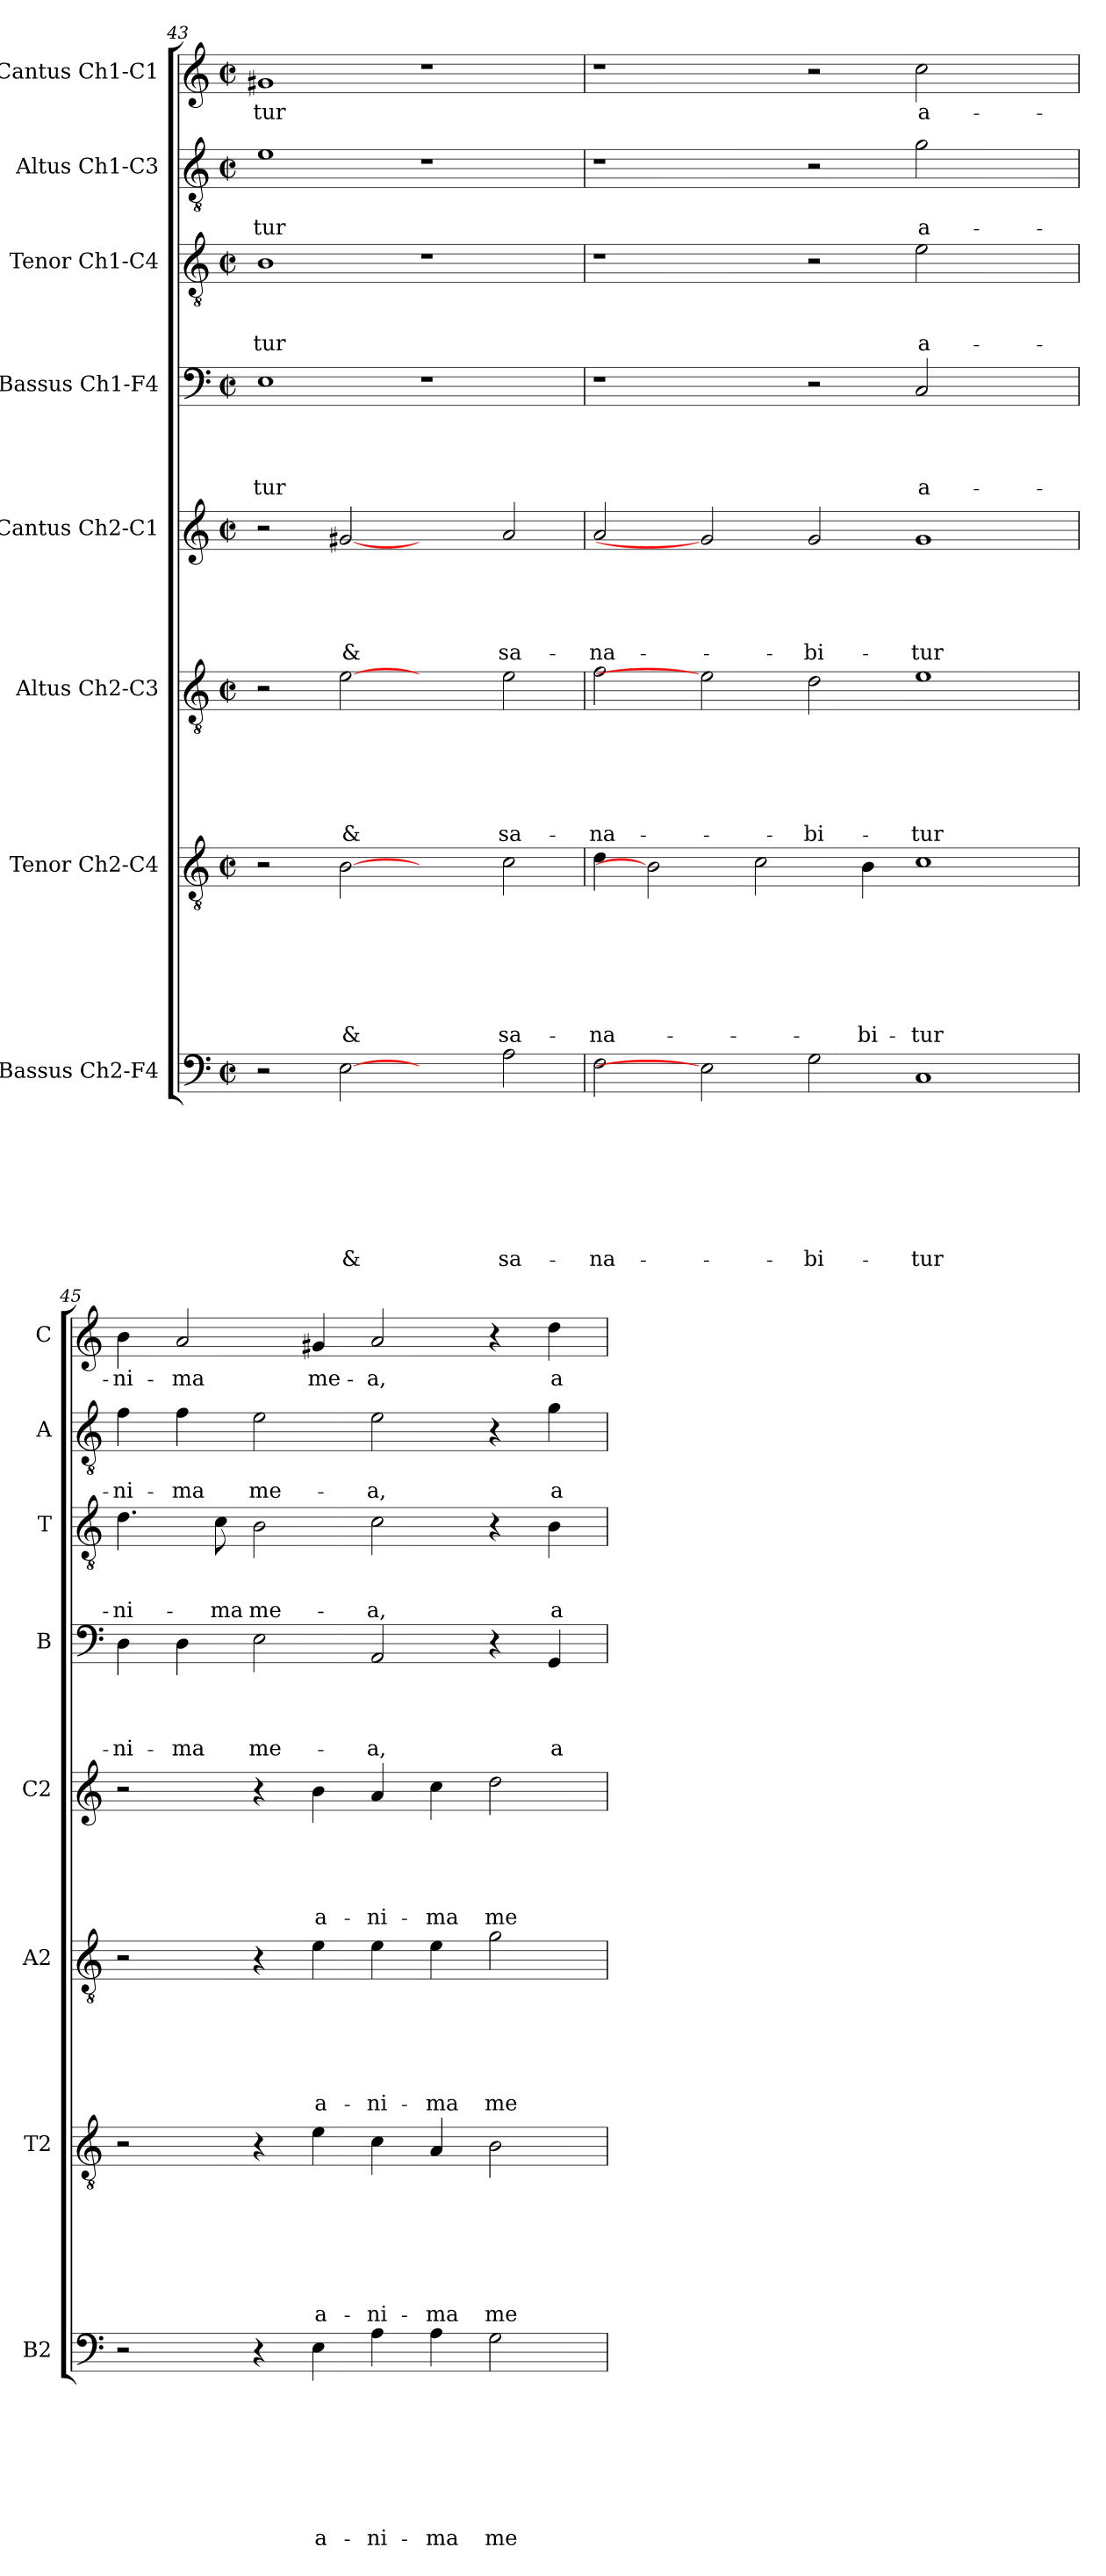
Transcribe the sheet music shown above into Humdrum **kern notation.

**kern	**text	**text	**text	**text	**text	**text	**text	**text	**kern	**text	**text	**text	**text	**text	**text	**text	**kern	**text	**text	**text	**text	**text	**text	**kern	**text	**text	**text	**text	**text	**kern	**text	**text	**text	**text	**kern	**text	**text	**text	**kern	**text	**text	**kern	**text
*part8	*part8	*part8	*part8	*part8	*part8	*part8	*part8	*part8	*part7	*part7	*part7	*part7	*part7	*part7	*part7	*part7	*part6	*part6	*part6	*part6	*part6	*part6	*part6	*part5	*part5	*part5	*part5	*part5	*part5	*part4	*part4	*part4	*part4	*part4	*part3	*part3	*part3	*part3	*part2	*part2	*part2	*part1	*part1
*staff8	*staff8	*staff8	*staff8	*staff8	*staff8	*staff8	*staff8	*staff8	*staff7	*staff7	*staff7	*staff7	*staff7	*staff7	*staff7	*staff7	*staff6	*staff6	*staff6	*staff6	*staff6	*staff6	*staff6	*staff5	*staff5	*staff5	*staff5	*staff5	*staff5	*staff4	*staff4	*staff4	*staff4	*staff4	*staff3	*staff3	*staff3	*staff3	*staff2	*staff2	*staff2	*staff1	*staff1
*I"Bassus Ch2-F4	*	*	*	*	*	*	*	*	*I"Tenor Ch2-C4	*	*	*	*	*	*	*	*I"Altus Ch2-C3	*	*	*	*	*	*	*I"Cantus Ch2-C1	*	*	*	*	*	*I"Bassus Ch1-F4	*	*	*	*	*I"Tenor Ch1-C4	*	*	*	*I"Altus Ch1-C3	*	*	*I"Cantus Ch1-C1	*
*I'B2	*	*	*	*	*	*	*	*	*I'T2	*	*	*	*	*	*	*	*I'A2	*	*	*	*	*	*	*I'C2	*	*	*	*	*	*I'B	*	*	*	*	*I'T	*	*	*	*I'A	*	*	*I'C	*
!!LO:LB:g=z
*clefF4	*	*	*	*	*	*	*	*	*clefGv2	*	*	*	*	*	*	*	*clefGv2	*	*	*	*	*	*	*clefG2	*	*	*	*	*	*clefF4	*	*	*	*	*clefGv2	*	*	*	*clefGv2	*	*	*clefG2	*
*k[]	*	*	*	*	*	*	*	*	*k[]	*	*	*	*	*	*	*	*k[]	*	*	*	*	*	*	*k[]	*	*	*	*	*	*k[]	*	*	*	*	*k[]	*	*	*	*k[]	*	*	*k[]	*
*C:	*	*	*	*	*	*	*	*	*C:	*	*	*	*	*	*	*	*C:	*	*	*	*	*	*	*C:	*	*	*	*	*	*C:	*	*	*	*	*C:	*	*	*	*C:	*	*	*C:	*
*M2/2	*	*	*	*	*	*	*	*	*M2/2	*	*	*	*	*	*	*	*M2/2	*	*	*	*	*	*	*M2/2	*	*	*	*	*	*M2/2	*	*	*	*	*M2/2	*	*	*	*M2/2	*	*	*M2/2	*
*met(c|)	*	*	*	*	*	*	*	*	*met(c|)	*	*	*	*	*	*	*	*met(c|)	*	*	*	*	*	*	*met(c|)	*	*	*	*	*	*met(c|)	*	*	*	*	*met(c|)	*	*	*	*met(c|)	*	*	*met(c|)	*
=43	=43	=43	=43	=43	=43	=43	=43	=43	=43	=43	=43	=43	=43	=43	=43	=43	=43	=43	=43	=43	=43	=43	=43	=43	=43	=43	=43	=43	=43	=43	=43	=43	=43	=43	=43	=43	=43	=43	=43	=43	=43	=43	=43
!	!	!	!	!	!	!	!	!	!	!	!	!	!	!	!	!	!	!	!	!	!	!	!	!	!	!	!	!	!	!	!	!	!	!LO:LY:b	!	!	!	!LO:LY:b	!	!	!LO:LY:b	!	!LO:LY:b
2r	.	.	.	.	.	.	.	.	2r	.	.	.	.	.	.	.	2r	.	.	.	.	.	.	2r	.	.	.	.	.	1E	.	.	.	-tur	1B	.	.	-tur	1e	.	-tur	1g#X	-tur
!	!	!	!	!	!	!	!	!LO:LY:b	!	!	!	!	!	!	!	!LO:LY:b	!	!	!	!	!	!	!LO:LY:b	!	!	!	!	!	!LO:LY:b	!	!	!	!	!	!	!	!	!	!	!	!	!	!
[2E	.	.	.	.	.	.	.	&	[2B	.	.	.	.	.	.	&	[2e	.	.	.	.	.	&	[2g#X	.	.	.	.	&	.	.	.	.	.	.	.	.	.	.	.	.	.	.
2ryy	.	.	.	.	.	.	.	.	2ryy	.	.	.	.	.	.	.	2ryy	.	.	.	.	.	.	2ryy	.	.	.	.	.	1r	.	.	.	.	1r	.	.	.	1r	.	.	1r	.
!	!	!	!	!	!	!	!	!LO:LY:b	!	!	!	!	!	!	!	!LO:LY:b	!	!	!	!	!	!	!LO:LY:b	!	!	!	!	!	!LO:LY:b	!	!	!	!	!	!	!	!	!	!	!	!	!	!
2A\	.	.	.	.	.	.	.	sa-	2c\	.	.	.	.	.	.	sa-	2e\	.	.	.	.	.	sa-	2a/	.	.	.	.	sa-	.	.	.	.	.	.	.	.	.	.	.	.	.	.
=44	=44	=44	=44	=44	=44	=44	=44	=44	=44	=44	=44	=44	=44	=44	=44	=44	=44	=44	=44	=44	=44	=44	=44	=44	=44	=44	=44	=44	=44	=44	=44	=44	=44	=44	=44	=44	=44	=44	=44	=44	=44	=44	=44
!	!	!	!	!	!	!	!	!LO:LY:b	!	!	!	!	!	!	!	!LO:LY:b	!	!	!	!	!	!	!LO:LY:b	!	!	!	!	!	!LO:LY:b	!	!	!	!	!	!	!	!	!	!	!	!	!	!
2F\	.	.	.	.	.	.	.	-na-	4d\	.	.	.	.	.	.	-na-	2f\	.	.	.	.	.	-na-	2a/	.	.	.	.	-na-	1r	.	.	.	.	1r	.	.	.	1r	.	.	1r	.
.	.	.	.	.	.	.	.	.	2B]	.	.	.	.	.	.	.	.	.	.	.	.	.	.	.	.	.	.	.	.	.	.	.	.	.	.	.	.	.	.	.	.	.	.
2E]	.	.	.	.	.	.	.	.	.	.	.	.	.	.	.	.	2e]	.	.	.	.	.	.	2g#]	.	.	.	.	.	.	.	.	.	.	.	.	.	.	.	.	.	.	.
.	.	.	.	.	.	.	.	.	2c\	.	.	.	.	.	.	.	.	.	.	.	.	.	.	.	.	.	.	.	.	.	.	.	.	.	.	.	.	.	.	.	.	.	.
!	!	!	!	!	!	!	!	!LO:LY:b	!	!	!	!	!	!	!	!	!	!	!	!	!	!	!LO:LY:b	!	!	!	!	!	!LO:LY:b	!	!	!	!	!	!	!	!	!	!	!	!	!	!
2G\	.	.	.	.	.	.	.	-bi-	.	.	.	.	.	.	.	.	2d\	.	.	.	.	.	-bi-	2g/	.	.	.	.	-bi-	2r	.	.	.	.	2r	.	.	.	2r	.	.	2r	.
!	!	!	!	!	!	!	!	!	!	!	!	!	!	!	!	!LO:LY:b	!	!	!	!	!	!	!	!	!	!	!	!	!	!	!	!	!	!	!	!	!	!	!	!	!	!	!
.	.	.	.	.	.	.	.	.	4B\	.	.	.	.	.	.	-bi-	.	.	.	.	.	.	.	.	.	.	.	.	.	.	.	.	.	.	.	.	.	.	.	.	.	.	.
!	!	!	!	!	!	!	!	!LO:LY:b	!	!	!	!	!	!	!	!LO:LY:b	!	!	!	!	!	!	!LO:LY:b	!	!	!	!	!	!LO:LY:b	!	!	!	!	!LO:LY:b	!	!	!	!LO:LY:b	!	!	!LO:LY:b	!	!LO:LY:b
1C	.	.	.	.	.	.	.	-tur	1c	.	.	.	.	.	.	-tur	1e	.	.	.	.	.	-tur	1g	.	.	.	.	-tur	2C/	.	.	.	a-	2e\	.	.	a-	2g\	.	a-	2cc\	a-
.	.	.	.	.	.	.	.	.	.	.	.	.	.	.	.	.	.	.	.	.	.	.	.	.	.	.	.	.	.	2ryy	.	.	.	.	2ryy	.	.	.	2ryy	.	.	2ryy	.
=45	=45	=45	=45	=45	=45	=45	=45	=45	=45	=45	=45	=45	=45	=45	=45	=45	=45	=45	=45	=45	=45	=45	=45	=45	=45	=45	=45	=45	=45	=45	=45	=45	=45	=45	=45	=45	=45	=45	=45	=45	=45	=45	=45
!	!	!	!	!	!	!	!	!	!	!	!	!	!	!	!	!	!	!	!	!	!	!	!	!	!	!	!	!	!	!	!	!	!	!LO:LY:b	!	!	!	!LO:LY:b	!	!	!LO:LY:b	!	!LO:LY:b
2r	.	.	.	.	.	.	.	.	2r	.	.	.	.	.	.	.	2r	.	.	.	.	.	.	2r	.	.	.	.	.	4D\	.	.	.	-ni-	4.d\	.	.	-ni-	4f\	.	-ni-	4b\	-ni-
!	!	!	!	!	!	!	!	!	!	!	!	!	!	!	!	!	!	!	!	!	!	!	!	!	!	!	!	!	!	!	!	!	!	!LO:LY:b	!	!	!	!	!	!	!LO:LY:b	!	!LO:LY:b
.	.	.	.	.	.	.	.	.	.	.	.	.	.	.	.	.	.	.	.	.	.	.	.	.	.	.	.	.	.	4D\	.	.	.	-ma	.	.	.	.	4f\	.	-ma	2a/	-ma
!	!	!	!	!	!	!	!	!	!	!	!	!	!	!	!	!	!	!	!	!	!	!	!	!	!	!	!	!	!	!	!	!	!	!	!	!	!	!LO:LY:b	!	!	!	!	!
.	.	.	.	.	.	.	.	.	.	.	.	.	.	.	.	.	.	.	.	.	.	.	.	.	.	.	.	.	.	.	.	.	.	.	8c\	.	.	-ma	.	.	.	.	.
!	!	!	!	!	!	!	!	!	!	!	!	!	!	!	!	!	!	!	!	!	!	!	!	!	!	!	!	!	!	!	!	!	!	!LO:LY:b	!	!	!	!LO:LY:b	!	!	!LO:LY:b	!	!
4r	.	.	.	.	.	.	.	.	4r	.	.	.	.	.	.	.	4r	.	.	.	.	.	.	4r	.	.	.	.	.	2E\	.	.	.	me-	2B\	.	.	me-	2e\	.	me-	.	.
!	!	!	!	!	!	!	!	!LO:LY:b	!	!	!	!	!	!	!	!LO:LY:b	!	!	!	!	!	!	!LO:LY:b	!	!	!	!	!	!LO:LY:b	!	!	!	!	!	!	!	!	!	!	!	!	!	!LO:LY:b
4E\	.	.	.	.	.	.	.	a-	4e\	.	.	.	.	.	.	a-	4e\	.	.	.	.	.	a-	4b\	.	.	.	.	a-	.	.	.	.	.	.	.	.	.	.	.	.	4g#X/	me-
!	!	!	!	!	!	!	!	!LO:LY:b	!	!	!	!	!	!	!	!LO:LY:b	!	!	!	!	!	!	!LO:LY:b	!	!	!	!	!	!LO:LY:b	!	!	!	!	!LO:LY:b	!	!	!	!LO:LY:b	!	!	!LO:LY:b	!	!LO:LY:b
4A\	.	.	.	.	.	.	.	-ni-	4c\	.	.	.	.	.	.	-ni-	4e\	.	.	.	.	.	-ni-	4a/	.	.	.	.	-ni-	2AA/	.	.	.	-a,	2c\	.	.	-a,	2e\	.	-a,	2a/	-a,
!	!	!	!	!	!	!	!	!LO:LY:b	!	!	!	!	!	!	!	!LO:LY:b	!	!	!	!	!	!	!LO:LY:b	!	!	!	!	!	!LO:LY:b	!	!	!	!	!	!	!	!	!	!	!	!	!	!
4A\	.	.	.	.	.	.	.	-ma	4A/	.	.	.	.	.	.	-ma	4e\	.	.	.	.	.	-ma	4cc\	.	.	.	.	-ma	.	.	.	.	.	.	.	.	.	.	.	.	.	.
!	!	!	!	!	!	!	!	!LO:LY:b	!	!	!	!	!	!	!	!LO:LY:b	!	!	!	!	!	!	!LO:LY:b	!	!	!	!	!	!LO:LY:b	!	!	!	!	!	!	!	!	!	!	!	!	!	!
2G\	.	.	.	.	.	.	.	me-	2B\	.	.	.	.	.	.	me-	2g\	.	.	.	.	.	me-	2dd\	.	.	.	.	me-	4r	.	.	.	.	4r	.	.	.	4r	.	.	4r	.
!	!	!	!	!	!	!	!	!	!	!	!	!	!	!	!	!	!	!	!	!	!	!	!	!	!	!	!	!	!	!	!	!	!	!LO:LY:b	!	!	!	!LO:LY:b	!	!	!LO:LY:b	!	!LO:LY:b
.	.	.	.	.	.	.	.	.	.	.	.	.	.	.	.	.	.	.	.	.	.	.	.	.	.	.	.	.	.	4GG/	.	.	.	a-	4B\	.	.	a-	4g\	.	a-	4dd\	a-
=	=	=	=	=	=	=	=	=	=	=	=	=	=	=	=	=	=	=	=	=	=	=	=	=	=	=	=	=	=	=	=	=	=	=	=	=	=	=	=	=	=	=	=
*-	*-	*-	*-	*-	*-	*-	*-	*-	*-	*-	*-	*-	*-	*-	*-	*-	*-	*-	*-	*-	*-	*-	*-	*-	*-	*-	*-	*-	*-	*-	*-	*-	*-	*-	*-	*-	*-	*-	*-	*-	*-	*-	*-
